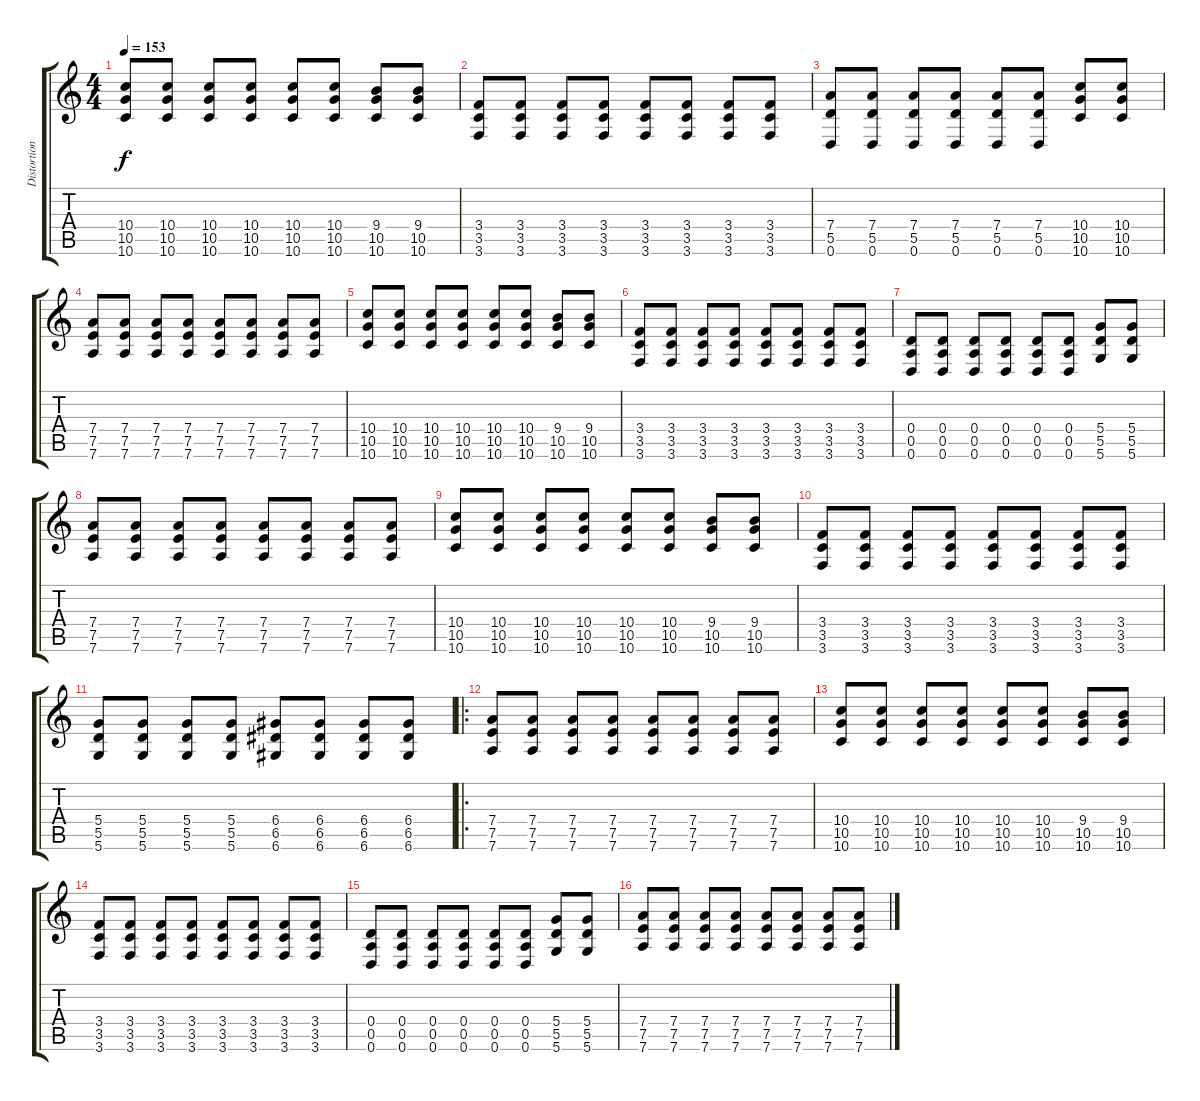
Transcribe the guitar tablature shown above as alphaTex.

\track ("Distortion" "Distortion") {instrument distortionguitar}
\staff {score tabs}
\tuning (E4 B3 G3 D3 A2 D2) {hide}
\ts (4 4)
\tempo 153
\clef g2
\ks c
(10.4 10.5 10.6).8{dy f} (10.4 10.5 10.6).8 (10.4 10.5 10.6).8 (10.4 10.5 10.6).8 (10.4 10.5 10.6).8 (10.4 10.5 10.6).8 (9.4 10.5 10.6).8 (9.4 10.5 10.6).8 |
(3.4 3.5 3.6).8 (3.4 3.5 3.6).8 (3.4 3.5 3.6).8 (3.4 3.5 3.6).8 (3.4 3.5 3.6).8 (3.4 3.5 3.6).8 (3.4 3.5 3.6).8 (3.4 3.5 3.6).8 |
(7.4 5.5 0.6).8 (7.4 5.5 0.6).8 (7.4 5.5 0.6).8 (7.4 5.5 0.6).8 (7.4 5.5 0.6).8 (7.4 5.5 0.6).8 (10.4 10.5 10.6).8 (10.4 10.5 10.6).8 |
(7.4 7.5 7.6).8 (7.4 7.5 7.6).8 (7.4 7.5 7.6).8 (7.4 7.5 7.6).8 (7.4 7.5 7.6).8 (7.4 7.5 7.6).8 (7.4 7.5 7.6).8 (7.4 7.5 7.6).8 |
(10.4 10.5 10.6).8 (10.4 10.5 10.6).8 (10.4 10.5 10.6).8 (10.4 10.5 10.6).8 (10.4 10.5 10.6).8 (10.4 10.5 10.6).8 (9.4 10.5 10.6).8 (9.4 10.5 10.6).8 |
(3.4 3.5 3.6).8 (3.4 3.5 3.6).8 (3.4 3.5 3.6).8 (3.4 3.5 3.6).8 (3.4 3.5 3.6).8 (3.4 3.5 3.6).8 (3.4 3.5 3.6).8 (3.4 3.5 3.6).8 |
(0.4 0.5 0.6).8 (0.4 0.5 0.6).8 (0.4 0.5 0.6).8 (0.4 0.5 0.6).8 (0.4 0.5 0.6).8 (0.4 0.5 0.6).8 (5.4 5.5 5.6).8 (5.4 5.5 5.6).8 |
(7.4 7.5 7.6).8 (7.4 7.5 7.6).8 (7.4 7.5 7.6).8 (7.4 7.5 7.6).8 (7.4 7.5 7.6).8 (7.4 7.5 7.6).8 (7.4 7.5 7.6).8 (7.4 7.5 7.6).8 |
(10.4 10.5 10.6).8 (10.4 10.5 10.6).8 (10.4 10.5 10.6).8 (10.4 10.5 10.6).8 (10.4 10.5 10.6).8 (10.4 10.5 10.6).8 (9.4 10.5 10.6).8 (9.4 10.5 10.6).8 |
(3.4 3.5 3.6).8 (3.4 3.5 3.6).8 (3.4 3.5 3.6).8 (3.4 3.5 3.6).8 (3.4 3.5 3.6).8 (3.4 3.5 3.6).8 (3.4 3.5 3.6).8 (3.4 3.5 3.6).8 |
(5.4 5.5 5.6).8 (5.4 5.5 5.6).8 (5.4 5.5 5.6).8 (5.4 5.5 5.6).8 (6.4 6.5 6.6).8 (6.4 6.5 6.6).8 (6.4 6.5 6.6).8 (6.4 6.5 6.6).8 |
\ro
(7.4 7.5 7.6).8 (7.4 7.5 7.6).8 (7.4 7.5 7.6).8 (7.4 7.5 7.6).8 (7.4 7.5 7.6).8 (7.4 7.5 7.6).8 (7.4 7.5 7.6).8 (7.4 7.5 7.6).8 |
(10.4 10.5 10.6).8 (10.4 10.5 10.6).8 (10.4 10.5 10.6).8 (10.4 10.5 10.6).8 (10.4 10.5 10.6).8 (10.4 10.5 10.6).8 (9.4 10.5 10.6).8 (9.4 10.5 10.6).8 |
(3.4 3.5 3.6).8 (3.4 3.5 3.6).8 (3.4 3.5 3.6).8 (3.4 3.5 3.6).8 (3.4 3.5 3.6).8 (3.4 3.5 3.6).8 (3.4 3.5 3.6).8 (3.4 3.5 3.6).8 |
(0.4 0.5 0.6).8 (0.4 0.5 0.6).8 (0.4 0.5 0.6).8 (0.4 0.5 0.6).8 (0.4 0.5 0.6).8 (0.4 0.5 0.6).8 (5.4 5.5 5.6).8 (5.4 5.5 5.6).8 |
(7.4 7.5 7.6).8 (7.4 7.5 7.6).8 (7.4 7.5 7.6).8 (7.4 7.5 7.6).8 (7.4 7.5 7.6).8 (7.4 7.5 7.6).8 (7.4 7.5 7.6).8 (7.4 7.5 7.6).8
